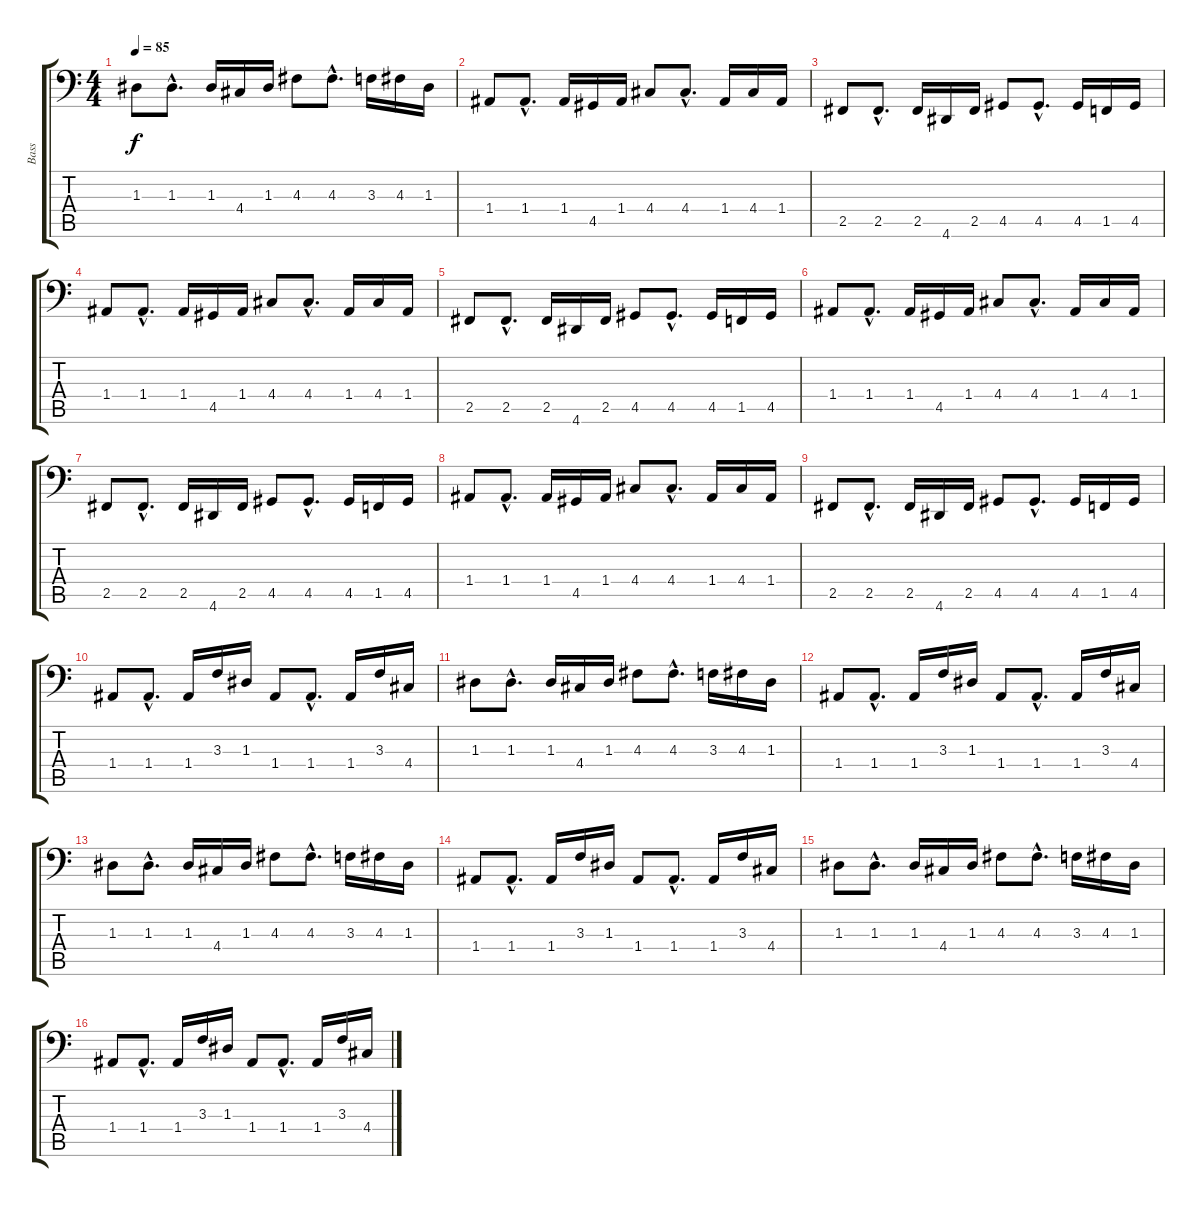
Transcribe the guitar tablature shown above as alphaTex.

\track ("Bass" "Bass") {instrument synthbass2}
\staff {score tabs}
\tuning (C3 G2 D2 A1 E1 B0) {hide}
\ts (4 4)
\tempo 85
\clef f4
\ks c
1.3.8{dy f} 1.3{hac}.8{d} 1.3.16 4.4.16 1.3.16 4.3.8 4.3{hac}.8{d} 3.3.16 4.3.16 1.3.16 |
1.4.8 1.4{hac}.8{d} 1.4.16 4.5.16 1.4.16 4.4.8 4.4{hac}.8{d} 1.4.16 4.4.16 1.4.16 |
2.5.8 2.5{hac}.8{d} 2.5.16 4.6.16 2.5.16 4.5.8 4.5{hac}.8{d} 4.5.16 1.5.16 4.5.16 |
1.4.8 1.4{hac}.8{d} 1.4.16 4.5.16 1.4.16 4.4.8 4.4{hac}.8{d} 1.4.16 4.4.16 1.4.16 |
2.5.8 2.5{hac}.8{d} 2.5.16 4.6.16 2.5.16 4.5.8 4.5{hac}.8{d} 4.5.16 1.5.16 4.5.16 |
1.4.8 1.4{hac}.8{d} 1.4.16 4.5.16 1.4.16 4.4.8 4.4{hac}.8{d} 1.4.16 4.4.16 1.4.16 |
2.5.8 2.5{hac}.8{d} 2.5.16 4.6.16 2.5.16 4.5.8 4.5{hac}.8{d} 4.5.16 1.5.16 4.5.16 |
1.4.8 1.4{hac}.8{d} 1.4.16 4.5.16 1.4.16 4.4.8 4.4{hac}.8{d} 1.4.16 4.4.16 1.4.16 |
2.5.8 2.5{hac}.8{d} 2.5.16 4.6.16 2.5.16 4.5.8 4.5{hac}.8{d} 4.5.16 1.5.16 4.5.16 |
1.4.8 1.4{hac}.8{d} 1.4.16 3.3.16 1.3.16 1.4.8 1.4{hac}.8{d} 1.4.16 3.3.16 4.4.16 |
1.3.8 1.3{hac}.8{d} 1.3.16 4.4.16 1.3.16 4.3.8 4.3{hac}.8{d} 3.3.16 4.3.16 1.3.16 |
1.4.8 1.4{hac}.8{d} 1.4.16 3.3.16 1.3.16 1.4.8 1.4{hac}.8{d} 1.4.16 3.3.16 4.4.16 |
1.3.8 1.3{hac}.8{d} 1.3.16 4.4.16 1.3.16 4.3.8 4.3{hac}.8{d} 3.3.16 4.3.16 1.3.16 |
1.4.8 1.4{hac}.8{d} 1.4.16 3.3.16 1.3.16 1.4.8 1.4{hac}.8{d} 1.4.16 3.3.16 4.4.16 |
1.3.8 1.3{hac}.8{d} 1.3.16 4.4.16 1.3.16 4.3.8 4.3{hac}.8{d} 3.3.16 4.3.16 1.3.16 |
1.4.8 1.4{hac}.8{d} 1.4.16 3.3.16 1.3.16 1.4.8 1.4{hac}.8{d} 1.4.16 3.3.16 4.4.16
